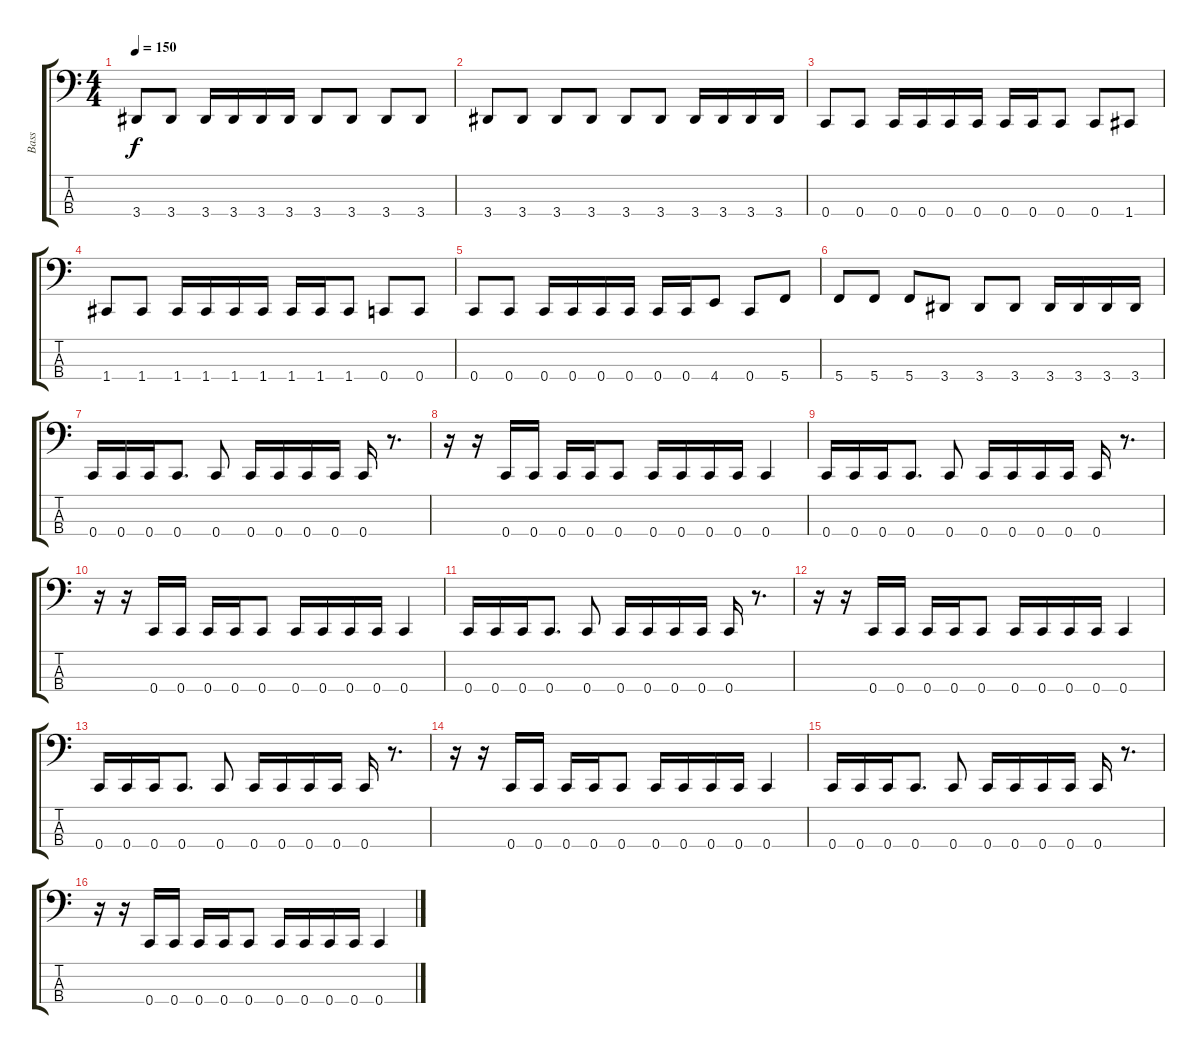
\track ("Bass" "Bass") {instrument electricbasspick bank 1}
\staff {score tabs}
\tuning (F2 C2 G1 C1) {hide}
\ts (4 4)
\tempo 150
\clef f4
\ks c
3.4.8{dy f} 3.4.8 3.4.16 3.4.16 3.4.16 3.4.16 3.4.8 3.4.8 3.4.8 3.4.8 |
3.4.8 3.4.8 3.4.8 3.4.8 3.4.8 3.4.8 3.4.16 3.4.16 3.4.16 3.4.16 |
0.4.8 0.4.8 0.4.16 0.4.16 0.4.16 0.4.16 0.4.16 0.4.16 0.4.8 0.4.8 1.4.8 |
1.4.8 1.4.8 1.4.16 1.4.16 1.4.16 1.4.16 1.4.16 1.4.16 1.4.8 0.4.8 0.4.8 |
0.4.8 0.4.8 0.4.16 0.4.16 0.4.16 0.4.16 0.4.16 0.4.16 4.4.8 0.4.8 5.4.8 |
5.4.8 5.4.8 5.4.8 3.4.8 3.4.8 3.4.8 3.4.16 3.4.16 3.4.16 3.4.16 |
0.4.16 0.4.16 0.4.16 0.4.8{d} 0.4.8 0.4.16 0.4.16 0.4.16 0.4.16 0.4.16 r.8{d} |
r.16 r.16 0.4.16 0.4.16 0.4.16 0.4.16 0.4.8 0.4.16 0.4.16 0.4.16 0.4.16 0.4.4 |
0.4.16 0.4.16 0.4.16 0.4.8{d} 0.4.8 0.4.16 0.4.16 0.4.16 0.4.16 0.4.16 r.8{d} |
r.16 r.16 0.4.16 0.4.16 0.4.16 0.4.16 0.4.8 0.4.16 0.4.16 0.4.16 0.4.16 0.4.4 |
0.4.16 0.4.16 0.4.16 0.4.8{d} 0.4.8 0.4.16 0.4.16 0.4.16 0.4.16 0.4.16 r.8{d} |
r.16 r.16 0.4.16 0.4.16 0.4.16 0.4.16 0.4.8 0.4.16 0.4.16 0.4.16 0.4.16 0.4.4 |
0.4.16 0.4.16 0.4.16 0.4.8{d} 0.4.8 0.4.16 0.4.16 0.4.16 0.4.16 0.4.16 r.8{d} |
r.16 r.16 0.4.16 0.4.16 0.4.16 0.4.16 0.4.8 0.4.16 0.4.16 0.4.16 0.4.16 0.4.4 |
0.4.16 0.4.16 0.4.16 0.4.8{d} 0.4.8 0.4.16 0.4.16 0.4.16 0.4.16 0.4.16 r.8{d} |
r.16 r.16 0.4.16 0.4.16 0.4.16 0.4.16 0.4.8 0.4.16 0.4.16 0.4.16 0.4.16 0.4.4
